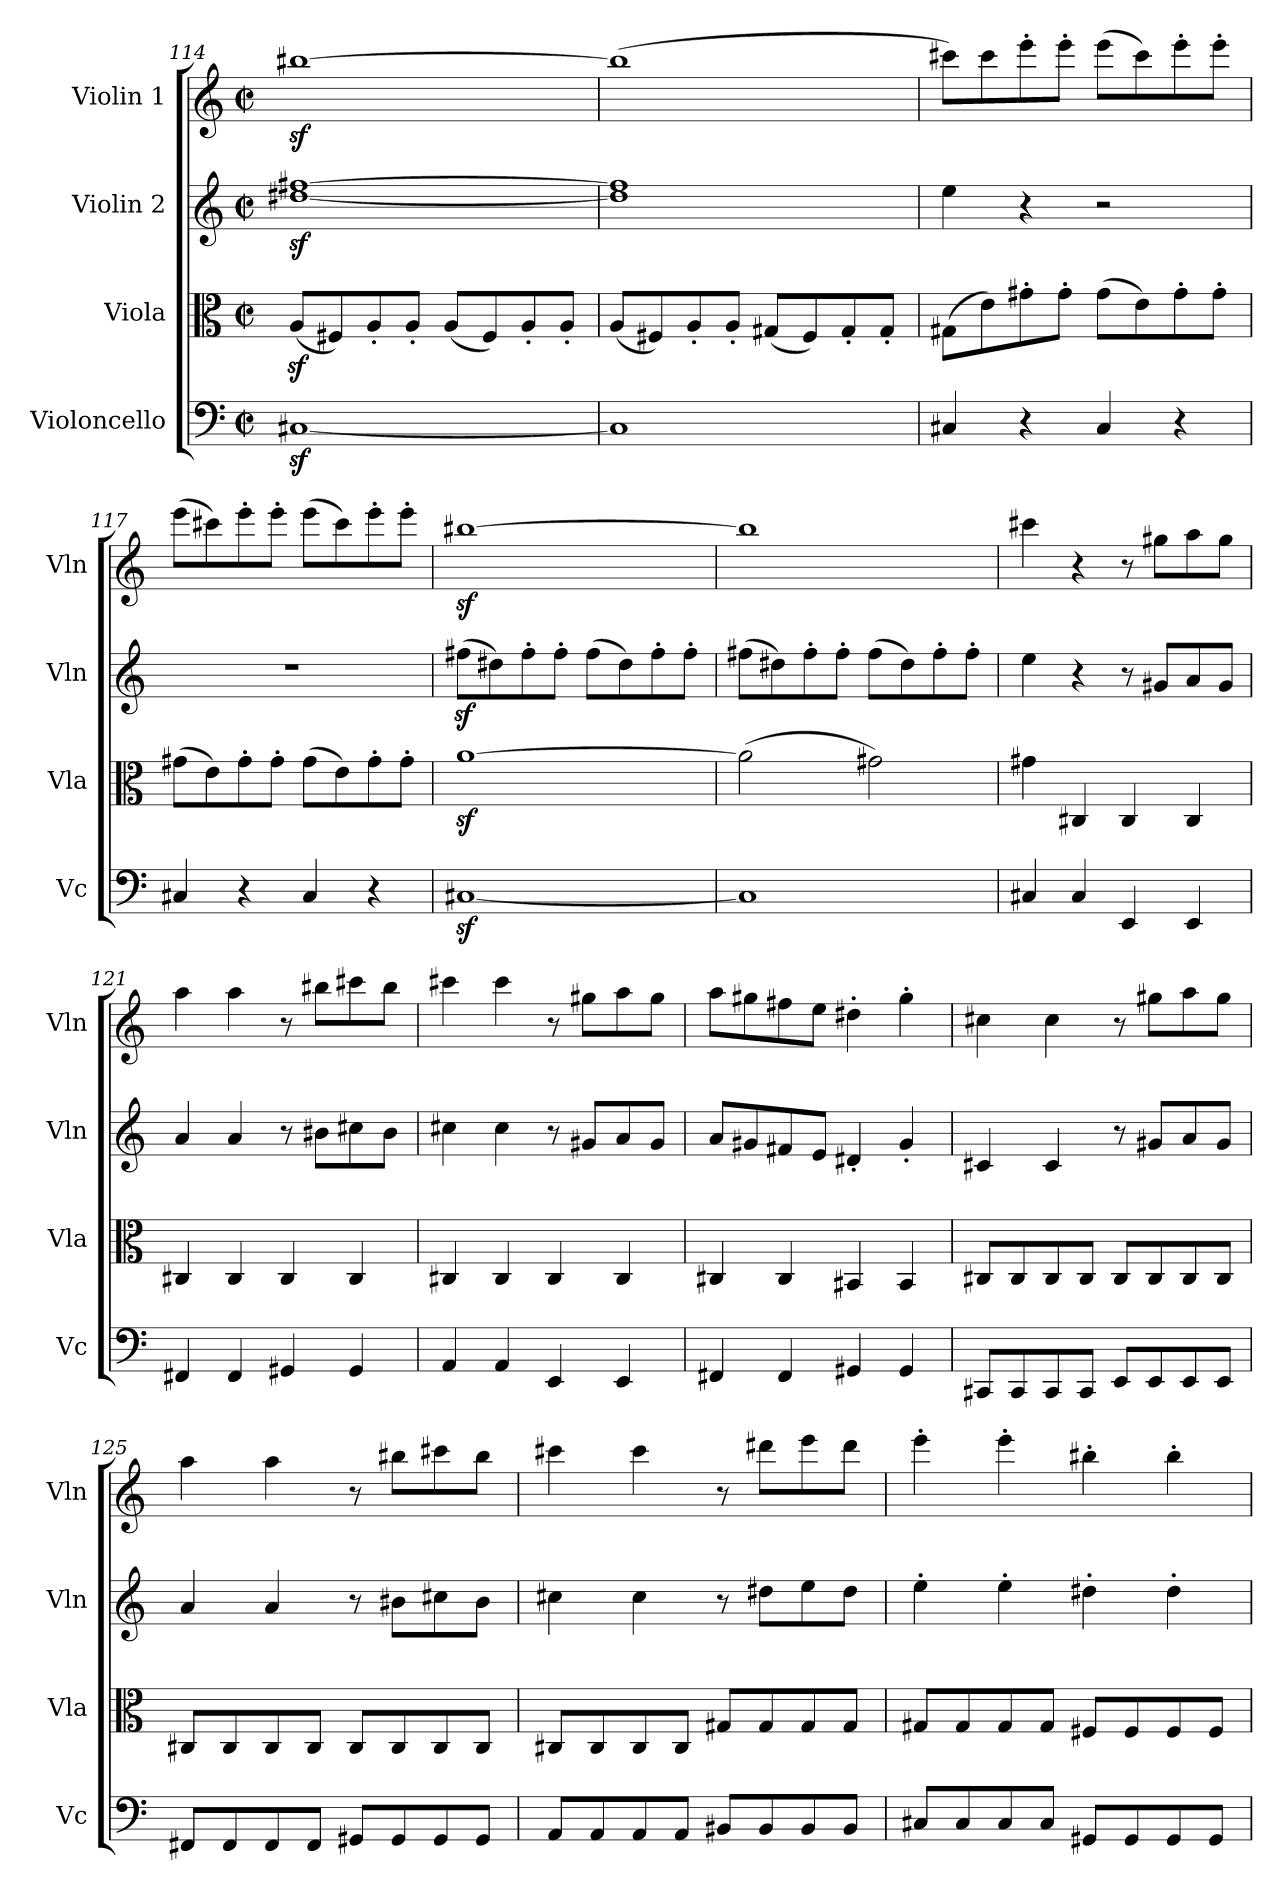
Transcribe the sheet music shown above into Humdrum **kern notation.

**kern	**kern	**kern	**kern
*part4	*part3	*part2	*part1
*staff4	*staff3	*staff2	*staff1
*I"Violoncello	*I"Viola	*I"Violin 2	*I"Violin 1
*I'Vc	*I'Vla	*I'Vln	*I'Vln
*clefF4	*clefC3	*clefG2	*clefG2
*k[]	*k[]	*k[]	*k[]
*M2/2	*M2/2	*M2/2	*M2/2
*met(c|)	*met(c|)	*met(c|)	*met(c|)
=114	=114	=114	=114
[<1C#Xz<	(<8Az</L	[1dd#Xz< [1ff#Xz<	[1bb#Xz<
.	8F#X/)	.	.
.	8A'/	.	.
.	8A'/J	.	.
.	(<8A/L	.	.
.	8F#/)	.	.
.	8A'/	.	.
.	8A'/J	.	.
!!LO:LB:g=z
=115	=115	=115	=115
1C#]	(<8A/L	1dd#] 1ff#]	(1bb#]
.	8F#X/)	.	.
.	8A'/	.	.
.	8A'/J	.	.
.	(<8G#X/L	.	.
.	8F#/)	.	.
.	8G#'/	.	.
.	8G#'/J	.	.
=116	=116	=116	=116
4C#X/	(8G#X\L	4ee\	8ccc#X\L)
.	8e\)	.	8ccc#\
4r	8g#X'\	4r	8eee'\
.	8g#'\J	.	8eee'\J
4C#/	(>8g#\L	2r	(8eee\L
.	8e\)	.	8ccc#\)
4r	8g#'\	.	8eee'\
.	8g#'\J	.	8eee'\J
!!LO:PB:g=z
=117	=117	=117	=117
4C#X/	(>8g#X\L	1r	(8eee\L
.	8e\)	.	8ccc#X\)
4r	8g#'\	.	8eee'\
.	8g#'\J	.	8eee'\J
4C#/	(>8g#\L	.	(8eee\L
.	8e\)	.	8ccc#\)
4r	8g#'\	.	8eee'\
.	8g#'\J	.	8eee'\J
=118	=118	=118	=118
[<1C#Xz<	[>1az<	(8ff#Xz<\L	[1bb#Xz<
.	.	8dd#X\)	.
.	.	8ff#'\	.
.	.	8ff#'\J	.
.	.	(8ff#\L	.
.	.	8dd#\)	.
.	.	8ff#'\	.
.	.	8ff#'\J	.
=119	=119	=119	=119
1C#]	(2a\]	(8ff#X\L	1bb#]
.	.	8dd#X\)	.
.	.	8ff#'\	.
.	.	8ff#'\J	.
.	2g#X\)	(8ff#\L	.
.	.	8dd#\)	.
.	.	8ff#'\	.
.	.	8ff#'\J	.
=120	=120	=120	=120
4C#X/	4g#X\	4ee\	4ccc#X\
4C#/	4C#X/	4r	4r
4EE/	4C#/	8r	8r
.	.	8g#X/L	8gg#X\L
4EE/	4C#/	8a/	8aa\
.	.	8g#/J	8gg#\J
=121	=121	=121	=121
4FF#X/	4C#X/	4a/	4aa\
4FF#/	4C#/	4a/	4aa\
4GG#X/	4C#/	8r	8r
.	.	8b#X\L	8bb#X\L
4GG#/	4C#/	8cc#X\	8ccc#X\
.	.	8b#\J	8bb#\J
=122	=122	=122	=122
4AA/	4C#X/	4cc#X\	4ccc#X\
4AA/	4C#/	4cc#\	4ccc#\
4EE/	4C#/	8r	8r
.	.	8g#X/L	8gg#X\L
4EE/	4C#/	8a/	8aa\
.	.	8g#/J	8gg#\J
!!LO:LB:g=z
=123	=123	=123	=123
4FF#X/	4C#X/	8a/L	8aa\L
.	.	8g#X/	8gg#X\
4FF#/	4C#/	8f#X/	8ff#X\
.	.	8e/J	8ee\J
4GG#X/	4BB#X/	4d#X'/	4dd#X'\
4GG#/	4BB#/	4g#'/	4gg#'\
!!LO:LB:g=z
=124	=124	=124	=124
8CC#X/L	8C#X/L	4c#X/	4cc#X\
8CC#/	8C#/	.	.
8CC#/	8C#/	4c#/	4cc#\
8CC#/J	8C#/J	.	.
8EE/L	8C#/L	8r	8r
8EE/	8C#/	8g#X/L	8gg#X\L
8EE/	8C#/	8a/	8aa\
8EE/J	8C#/J	8g#/J	8gg#\J
=125	=125	=125	=125
8FF#X/L	8C#X/L	4a/	4aa\
8FF#/	8C#/	.	.
8FF#/	8C#/	4a/	4aa\
8FF#/J	8C#/J	.	.
8GG#X/L	8C#/L	8r	8r
8GG#/	8C#/	8b#X\L	8bb#X\L
8GG#/	8C#/	8cc#X\	8ccc#X\
8GG#/J	8C#/J	8b#\J	8bb#\J
=126	=126	=126	=126
8AA/L	8C#X/L	4cc#X\	4ccc#X\
8AA/	8C#/	.	.
8AA/	8C#/	4cc#\	4ccc#\
8AA/J	8C#/J	.	.
8BB#X/L	8G#X/L	8r	8r
8BB#/	8G#/	8dd#X\L	8ddd#X\L
8BB#/	8G#/	8ee\	8eee\
8BB#/J	8G#/J	8dd#\J	8ddd#\J
=127	=127	=127	=127
8C#X/L	8G#X/L	4ee'\	4eee'\
8C#/	8G#/	.	.
8C#/	8G#/	4ee'\	4eee'\
8C#/J	8G#/J	.	.
8GG#X/L	8F#X/L	4dd#X'\	4bb#X'\
8GG#/	8F#/	.	.
8GG#/	8F#/	4dd#'\	4bb#'\
8GG#/J	8F#/J	.	.
=	=	=	=
*-	*-	*-	*-
